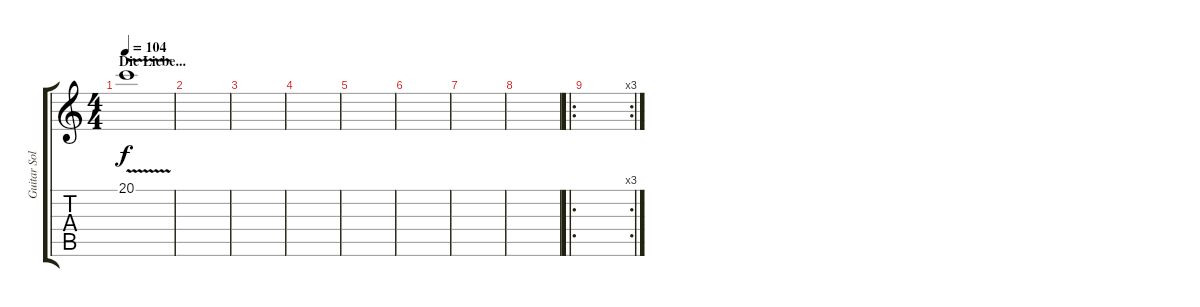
\track ("Guitar Solo" "Guitar Sol") {instrument cello}
\staff {score tabs}
\tuning (E4 B3 G3 D3 A2 D2) {hide}
\ts (4 4)
\section ("" "Die Liebe...")
\tempo 104
\clef g2
\ks c
20.1{v}.1{dy f} |
|
|
|
|
|
|
|
\ro
\rc 3
